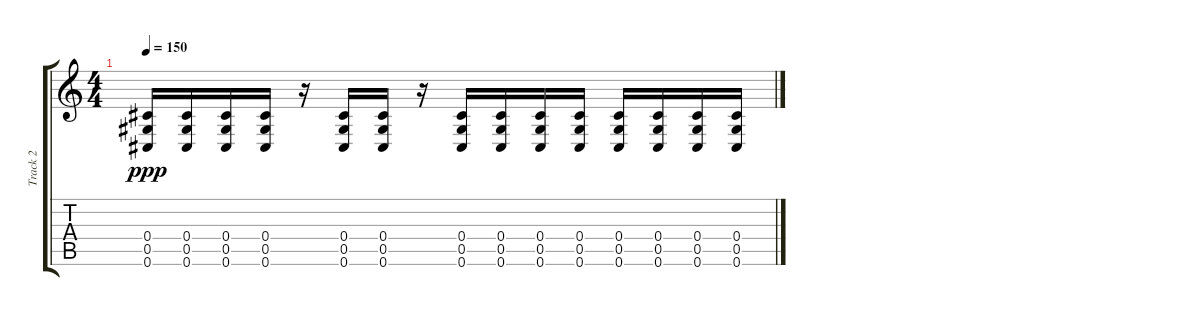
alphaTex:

\track ("Track 2" "Track 2") {instrument distortionguitar}
\staff {score tabs}
\tuning (Eb4 Bb3 Gb3 Db3 Ab2 Db2) {hide}
\ts (4 4)
\tempo 150
\clef g2
\ks c
(0.4 0.5 0.6).16{dy ppp} (0.4 0.5 0.6).16 (0.4 0.5 0.6).16 (0.4 0.5 0.6).16 r.16 (0.4 0.5 0.6).16 (0.4 0.5 0.6).16 r.16 (0.4 0.5 0.6).16 (0.4 0.5 0.6).16 (0.4 0.5 0.6).16 (0.4 0.5 0.6).16 (0.4 0.5 0.6).16 (0.4 0.5 0.6).16 (0.4 0.5 0.6).16 (0.4 0.5 0.6).16
